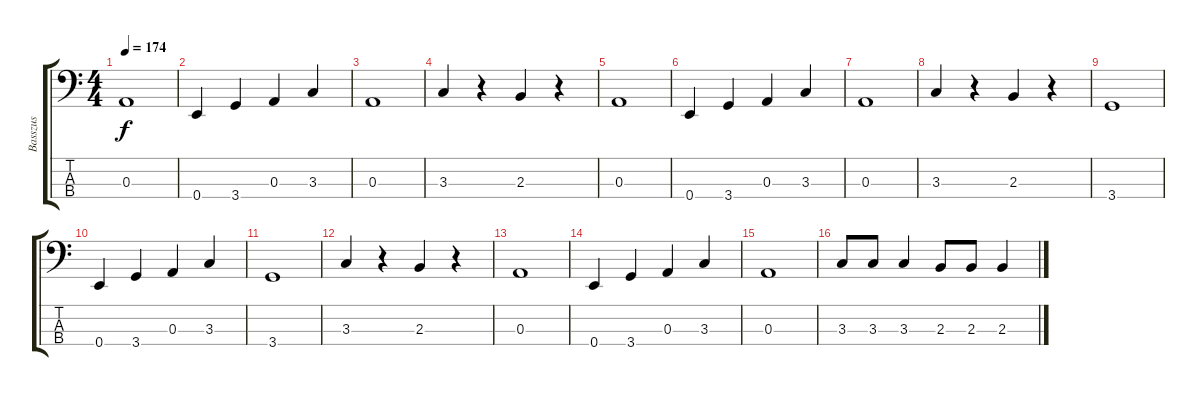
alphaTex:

\track ("Basszus" "Basszus") {instrument electricbassfinger}
\staff {score tabs}
\tuning (G2 D2 A1 E1) {hide}
\ts (4 4)
\tempo 174
\clef f4
\ks c
0.3.1{dy f instrument electricbassfinger} |
0.4.4 3.4.4 0.3.4 3.3.4 |
0.3.1 |
3.3.4 r.4 2.3.4 r.4 |
0.3.1 |
0.4.4 3.4.4 0.3.4 3.3.4 |
0.3.1 |
3.3.4 r.4 2.3.4 r.4 |
3.4.1 |
0.4.4 3.4.4 0.3.4 3.3.4 |
3.4.1 |
3.3.4 r.4 2.3.4 r.4 |
0.3.1 |
0.4.4 3.4.4 0.3.4 3.3.4 |
0.3.1 |
3.3.8 3.3.8 3.3.4 2.3.8 2.3.8 2.3.4
